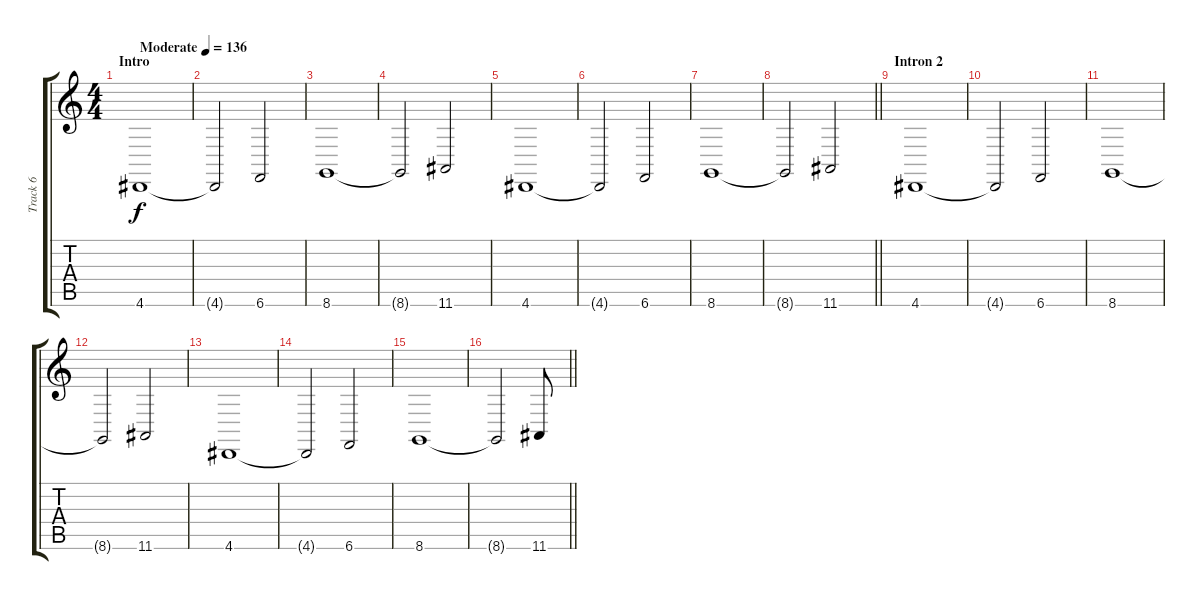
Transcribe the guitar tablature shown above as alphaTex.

\track ("Track 6" "Track 6") {instrument trombone}
\staff {score tabs}
\tuning (Db4 Ab3 E3 B2 Gb2 B1) {hide}
\ts (4 4)
\section ("" "Intro")
\tempo (136 "Moderate")
\clef g2
\ks c
4.6.1{dy f instrument trombone} |
4.6{t}.2 6.6.2 |
8.6.1 |
8.6{t}.2 11.6.2 |
4.6.1 |
4.6{t}.2 6.6.2 |
8.6.1 |
\barLineRight lightlight
8.6{t}.2 11.6.2 |
\section ("" "Intron 2")
4.6.1 |
4.6{t}.2 6.6.2 |
8.6.1 |
8.6{t}.2 11.6.2 |
4.6.1 |
4.6{t}.2 6.6.2 |
8.6.1 |
\barLineRight lightlight
8.6{t}.2 11.6.8
